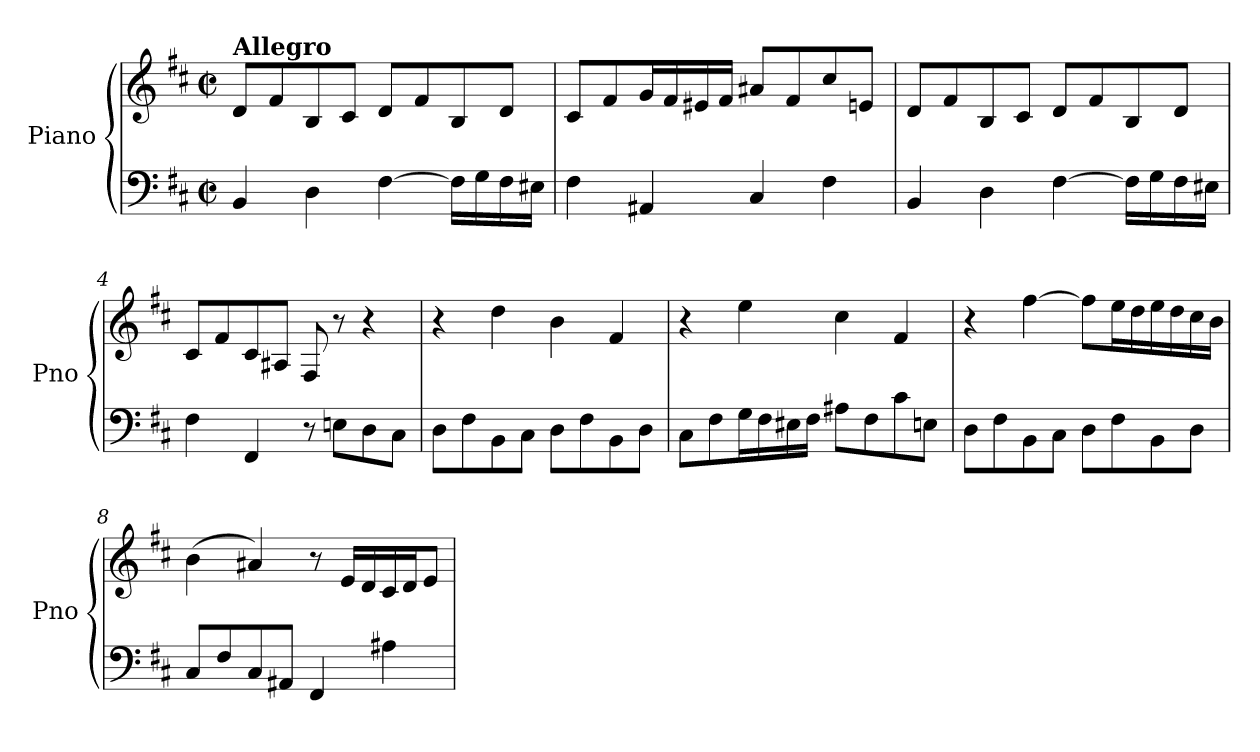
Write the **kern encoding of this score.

**kern	**kern
*part1	*part1
*staff2	*staff1
*I"Piano	*
*I'Pno	*
*clefF4	*clefG2
*k[f#c#]	*k[f#c#]
*M2/2	*M2/2
*met(c|)	*met(c|)
=1	=1
!	!LO:TX:a:B:t=Allegro
4BB/	8d/L
.	8f#/
4D\	8B/
.	8c#/J
[4F#\	8d/L
.	8f#/
16F#\LL]	8B/
16G\	.
16F#\	8d/J
16E#X\JJ	.
=2	=2
4F#\	8c#/L
.	8f#/
4AA#X/	16g/L
.	16f#/
.	16e#X/
.	16f#/JJ
4C#/	8a#X/L
.	8f#/
4F#\	8cc#/
.	8en/J
=3	=3
4BB/	8d/L
.	8f#/
4D\	8B/
.	8c#/J
[4F#\	8d/L
.	8f#/
16F#\LL]	8B/
16G\	.
16F#\	8d/J
16E#X\JJ	.
=4	=4
4F#\	8c#/L
.	8f#/
4FF#/	8c#/
.	8A#X/J
8r	8F#/
8En\L	8r
8D\	4r
8C#\J	.
!!LO:LB:g=z
=5	=5
8D\L	4r
8F#\	.
8BB\	4dd\
8C#\J	.
8D\L	4b\
8F#\	.
8BB\	4f#/
8D\J	.
=6	=6
8C#\L	4r
8F#\	.
16G\L	4ee\
16F#\	.
16E#X\	.
16F#\JJ	.
8A#X\L	4cc#\
8F#\	.
8c#\	4f#/
8En\J	.
=7	=7
8D\L	4r
8F#\	.
8BB\	[4ff#\
8C#\J	.
8D\L	8ff#\L]
8F#\	16ee\L
.	16dd\
8BB\	16ee\
.	16dd\
8D\J	16cc#\
.	16b\JJ
=8	=8
8C#/L	(4b\
8F#/	.
8C#/	4a#X/)
8AA#X/J	.
4FF#/	8r
.	16e/LL
.	16d/
4A#X\	16c#/
.	16d/J
.	8e/J
=	=
*-	*-
